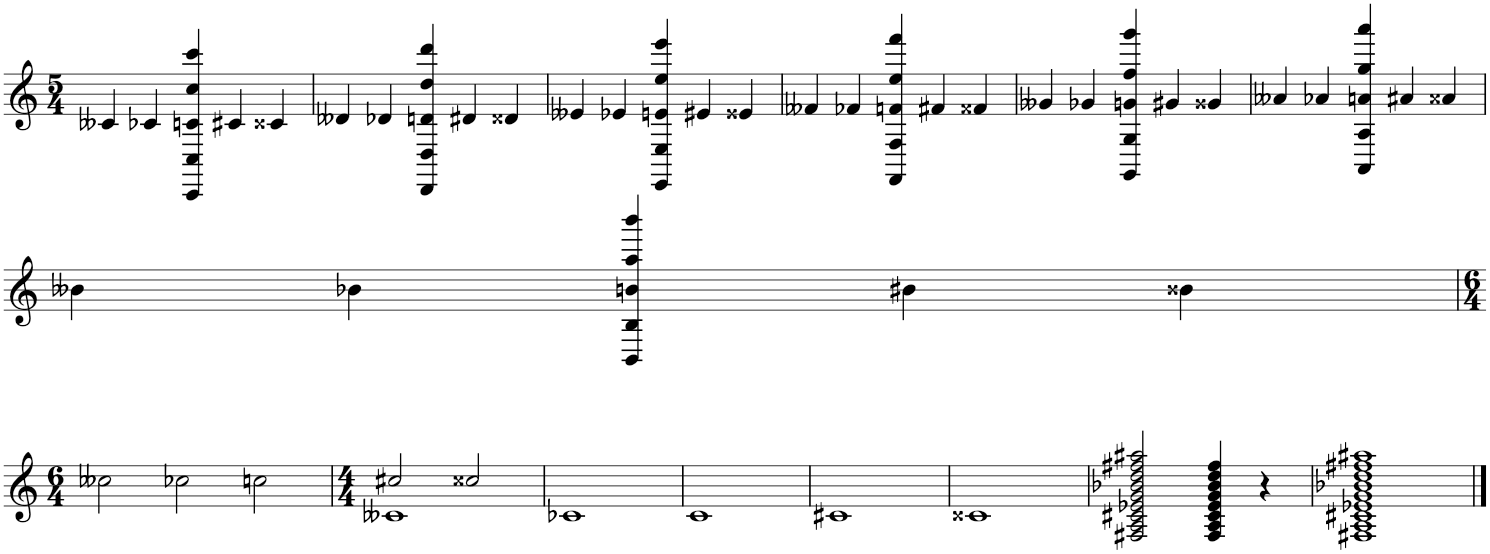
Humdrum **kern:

**kern
*part1
*staff1
*I"Organ
*I'Org.
*clefG2
*k[]
*M5/4
=1
4c--X/
4c-X/
4CC/ 4C/ 4cn/ 4cc/ 4ccc/
4c#X/
4c##X/
=2
4d--X/
4d-X/
4DD/ 4D/ 4dn/ 4dd/ 4ddd/
4d#X/
4d##X/
=3
4e--X/
4e-X/
4EE/ 4E/ 4en/ 4ee/ 4eee/
4e#X/
4e##X/
=4
4f--X/
4f-X/
4FF/ 4F/ 4fn/ 4ee/ 4fff/
4f#X/
4f##X/
=5
4g--X/
4g-X/
4GG/ 4G/ 4gn/ 4ff/ 4ggg/
4g#X/
4g##X/
=6
4a--X/
4a-X/
4AA/ 4A/ 4an/ 4gg/ 4aaa/
4a#X/
4a##X/
!!LO:LB:g=z
=7
4b--X\
4b-X\
4BB/ 4B/ 4bn/ 4aa/ 4bbb/
4b#X\
4b##X\
!!LO:LB:g=z
=8
*M6/4
2cc--X\
2cc-X\
2ccn\
=9
*M4/4
*^
2cc#X/	1c--X
2cc##X/	.
*v	*v
=10
1c-X
=11
1c
=12
1c#X
=13
1c##X
=14
2F#X/ 2A/ 2c#X/ 2e-X/ 2g/ 2b-X/ 2dd/ 2ff#X/ 2aa#X/
4F#/ 4A/ 4c#/ 4e-/ 4g/ 4b-/ 4dd/ 4ff#/
4r
=15
1F#X 1A 1c#X 1e-X 1g 1b-X 1dd 1ff#X 1aa#X
==
*-
